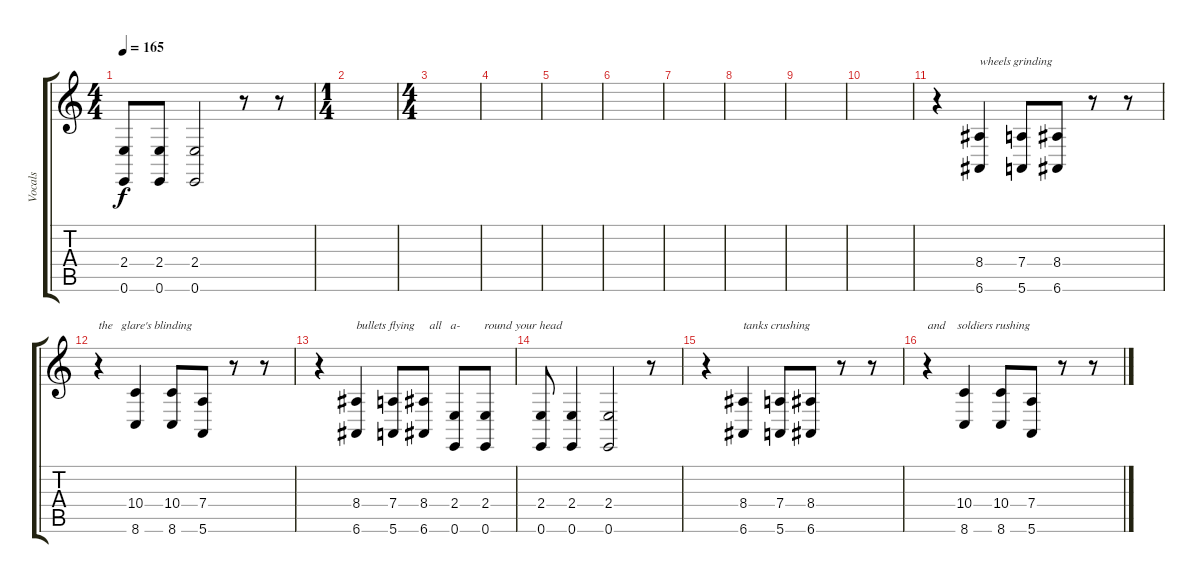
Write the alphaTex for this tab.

\track ("Vocals" "Vocals") {instrument violin}
\staff {score tabs}
\tuning (E4 B3 G3 D3 A2 E2) {hide}
\ts (4 4)
\tempo 165
\clef g2
\ks c
(2.4 0.6).8{dy f} (2.4 0.6).8 (2.4 0.6).2 r.8 r.8 |
\ts (1 4)
|
\ts (4 4)
|
|
|
|
|
|
|
|
r.4 (8.4 6.6).4{txt "wheels grinding"} (7.4 5.6).8 (8.4 6.6).8 r.8 r.8 |
r.4{txt "the   glare's blinding"} (10.4 8.6).4 (10.4 8.6).8 (7.4 5.6).8 r.8 r.8 |
r.4 (8.4 6.6).4{txt "bullets flying     all   a-        round your head"} (7.4 5.6).8 (8.4 6.6).8 (2.4 0.6).8 (2.4 0.6).8 |
(2.4 0.6).8 (2.4 0.6).4 (2.4 0.6).2 r.8 |
r.4 (8.4 6.6).4{txt "tanks crushing"} (7.4 5.6).8 (8.4 6.6).8 r.8 r.8 |
r.4{txt "and    soldiers rushing"} (10.4 8.6).4 (10.4 8.6).8 (7.4 5.6).8 r.8 r.8
